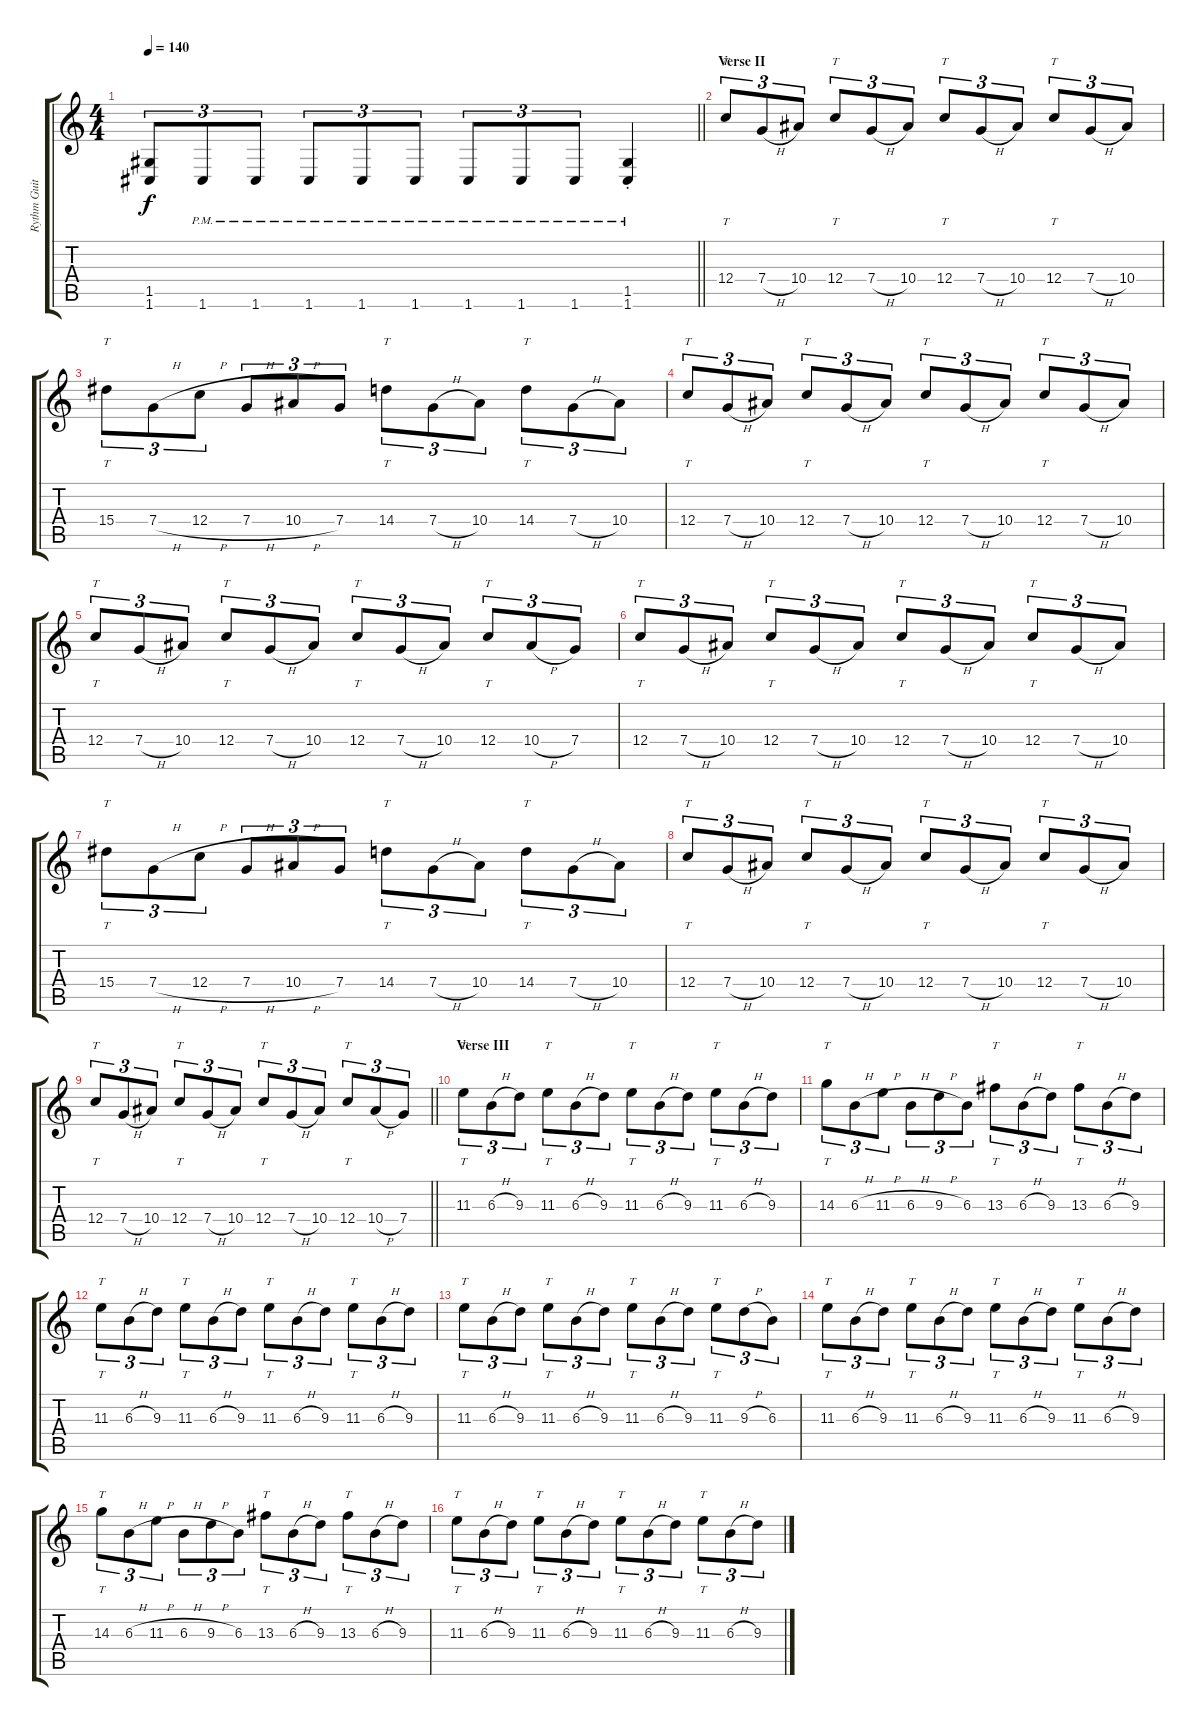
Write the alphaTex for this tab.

\track ("Rythm Guitar II" "Rythm Guit") {instrument overdrivenguitar}
\staff {score tabs}
\tuning (D4 A3 F3 C3 G2 C2) {hide}
\ts (4 4)
\tempo 140
\clef g2
\barLineRight lightlight
\ks c
(1.5 1.6).8{tu (3 2) dy f} 1.6{pm}.8{tu (3 2)} 1.6{pm}.8{tu (3 2)} 1.6{pm}.8{tu (3 2)} 1.6{pm}.8{tu (3 2)} 1.6{pm}.8{tu (3 2)} 1.6{pm}.8{tu (3 2)} 1.6{pm}.8{tu (3 2)} 1.6{pm}.8{tu (3 2)} (1.5{pm st} 1.6{pm st}).4 |
\section ("" "Verse II")
12.4.8{tt tu (3 2) volume 13 balance 16 instrument overdrivenguitar} 7.4{h}.8{tu (3 2)} 10.4.8{tu (3 2)} 12.4.8{tt tu (3 2)} 7.4{h}.8{tu (3 2)} 10.4.8{tu (3 2)} 12.4.8{tt tu (3 2)} 7.4{h}.8{tu (3 2)} 10.4.8{tu (3 2)} 12.4.8{tt tu (3 2)} 7.4{h}.8{tu (3 2)} 10.4.8{tu (3 2)} |
15.4.8{tt tu (3 2)} 7.4{h}.8{tu (3 2)} 12.4{h}.8{tu (3 2)} 7.4{h}.8{tu (3 2)} 10.4{h}.8{tu (3 2)} 7.4.8{tu (3 2)} 14.4.8{tt tu (3 2)} 7.4{h}.8{tu (3 2)} 10.4.8{tu (3 2)} 14.4.8{tt tu (3 2)} 7.4{h}.8{tu (3 2)} 10.4.8{tu (3 2)} |
12.4.8{tt tu (3 2)} 7.4{h}.8{tu (3 2)} 10.4.8{tu (3 2)} 12.4.8{tt tu (3 2)} 7.4{h}.8{tu (3 2)} 10.4.8{tu (3 2)} 12.4.8{tt tu (3 2)} 7.4{h}.8{tu (3 2)} 10.4.8{tu (3 2)} 12.4.8{tt tu (3 2)} 7.4{h}.8{tu (3 2)} 10.4.8{tu (3 2)} |
12.4.8{tt tu (3 2)} 7.4{h}.8{tu (3 2)} 10.4.8{tu (3 2)} 12.4.8{tt tu (3 2)} 7.4{h}.8{tu (3 2)} 10.4.8{tu (3 2)} 12.4.8{tt tu (3 2)} 7.4{h}.8{tu (3 2)} 10.4.8{tu (3 2)} 12.4.8{tt tu (3 2)} 10.4{h}.8{tu (3 2)} 7.4.8{tu (3 2)} |
12.4.8{tt tu (3 2)} 7.4{h}.8{tu (3 2)} 10.4.8{tu (3 2)} 12.4.8{tt tu (3 2)} 7.4{h}.8{tu (3 2)} 10.4.8{tu (3 2)} 12.4.8{tt tu (3 2)} 7.4{h}.8{tu (3 2)} 10.4.8{tu (3 2)} 12.4.8{tt tu (3 2)} 7.4{h}.8{tu (3 2)} 10.4.8{tu (3 2)} |
15.4.8{tt tu (3 2)} 7.4{h}.8{tu (3 2)} 12.4{h}.8{tu (3 2)} 7.4{h}.8{tu (3 2)} 10.4{h}.8{tu (3 2)} 7.4.8{tu (3 2)} 14.4.8{tt tu (3 2)} 7.4{h}.8{tu (3 2)} 10.4.8{tu (3 2)} 14.4.8{tt tu (3 2)} 7.4{h}.8{tu (3 2)} 10.4.8{tu (3 2)} |
12.4.8{tt tu (3 2)} 7.4{h}.8{tu (3 2)} 10.4.8{tu (3 2)} 12.4.8{tt tu (3 2)} 7.4{h}.8{tu (3 2)} 10.4.8{tu (3 2)} 12.4.8{tt tu (3 2)} 7.4{h}.8{tu (3 2)} 10.4.8{tu (3 2)} 12.4.8{tt tu (3 2)} 7.4{h}.8{tu (3 2)} 10.4.8{tu (3 2)} |
\barLineRight lightlight
12.4.8{tt tu (3 2)} 7.4{h}.8{tu (3 2)} 10.4.8{tu (3 2)} 12.4.8{tt tu (3 2)} 7.4{h}.8{tu (3 2)} 10.4.8{tu (3 2)} 12.4.8{tt tu (3 2)} 7.4{h}.8{tu (3 2)} 10.4.8{tu (3 2)} 12.4.8{tt tu (3 2)} 10.4{h}.8{tu (3 2)} 7.4.8{tu (3 2)} |
\section ("" "Verse III")
11.3.8{tt tu (3 2)} 6.3{h}.8{tu (3 2)} 9.3.8{tu (3 2)} 11.3.8{tt tu (3 2)} 6.3{h}.8{tu (3 2)} 9.3.8{tu (3 2)} 11.3.8{tt tu (3 2)} 6.3{h}.8{tu (3 2)} 9.3.8{tu (3 2)} 11.3.8{tt tu (3 2)} 6.3{h}.8{tu (3 2)} 9.3.8{tu (3 2)} |
14.3.8{tt tu (3 2)} 6.3{h}.8{tu (3 2)} 11.3{h}.8{tu (3 2)} 6.3{h}.8{tu (3 2)} 9.3{h}.8{tu (3 2)} 6.3.8{tu (3 2)} 13.3.8{tt tu (3 2)} 6.3{h}.8{tu (3 2)} 9.3.8{tu (3 2)} 13.3.8{tt tu (3 2)} 6.3{h}.8{tu (3 2)} 9.3.8{tu (3 2)} |
11.3.8{tt tu (3 2)} 6.3{h}.8{tu (3 2)} 9.3.8{tu (3 2)} 11.3.8{tt tu (3 2)} 6.3{h}.8{tu (3 2)} 9.3.8{tu (3 2)} 11.3.8{tt tu (3 2)} 6.3{h}.8{tu (3 2)} 9.3.8{tu (3 2)} 11.3.8{tt tu (3 2)} 6.3{h}.8{tu (3 2)} 9.3.8{tu (3 2)} |
11.3.8{tt tu (3 2)} 6.3{h}.8{tu (3 2)} 9.3.8{tu (3 2)} 11.3.8{tt tu (3 2)} 6.3{h}.8{tu (3 2)} 9.3.8{tu (3 2)} 11.3.8{tt tu (3 2)} 6.3{h}.8{tu (3 2)} 9.3.8{tu (3 2)} 11.3.8{tt tu (3 2)} 9.3{h}.8{tu (3 2)} 6.3.8{tu (3 2)} |
11.3.8{tt tu (3 2)} 6.3{h}.8{tu (3 2)} 9.3.8{tu (3 2)} 11.3.8{tt tu (3 2)} 6.3{h}.8{tu (3 2)} 9.3.8{tu (3 2)} 11.3.8{tt tu (3 2)} 6.3{h}.8{tu (3 2)} 9.3.8{tu (3 2)} 11.3.8{tt tu (3 2)} 6.3{h}.8{tu (3 2)} 9.3.8{tu (3 2)} |
14.3.8{tt tu (3 2)} 6.3{h}.8{tu (3 2)} 11.3{h}.8{tu (3 2)} 6.3{h}.8{tu (3 2)} 9.3{h}.8{tu (3 2)} 6.3.8{tu (3 2)} 13.3.8{tt tu (3 2)} 6.3{h}.8{tu (3 2)} 9.3.8{tu (3 2)} 13.3.8{tt tu (3 2)} 6.3{h}.8{tu (3 2)} 9.3.8{tu (3 2)} |
11.3.8{tt tu (3 2)} 6.3{h}.8{tu (3 2)} 9.3.8{tu (3 2)} 11.3.8{tt tu (3 2)} 6.3{h}.8{tu (3 2)} 9.3.8{tu (3 2)} 11.3.8{tt tu (3 2)} 6.3{h}.8{tu (3 2)} 9.3.8{tu (3 2)} 11.3.8{tt tu (3 2)} 6.3{h}.8{tu (3 2)} 9.3.8{tu (3 2)}
